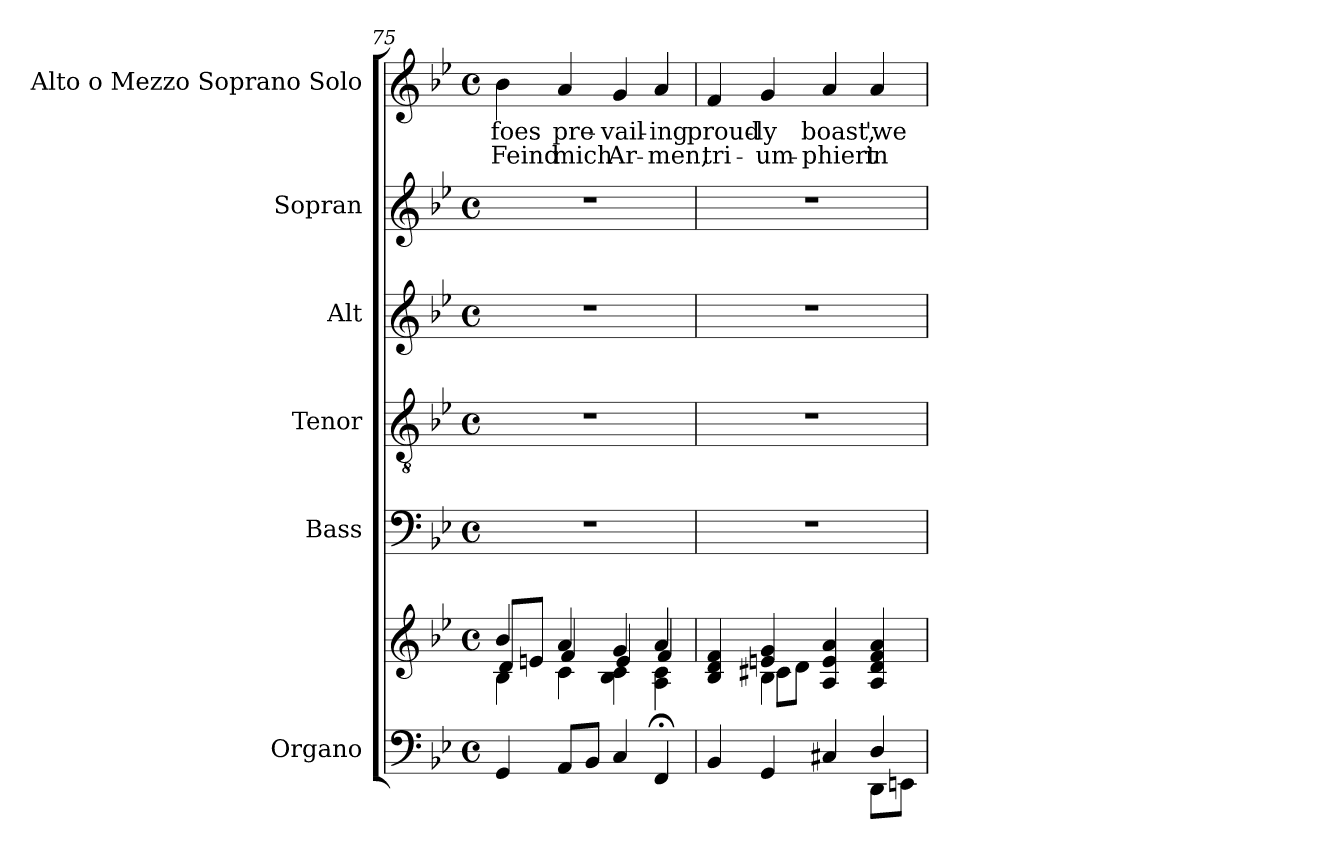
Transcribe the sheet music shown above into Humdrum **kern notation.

**kern	**kern	**kern	**kern	**kern	**kern	**kern	**text	**text
*part6	*part6	*part5	*part4	*part3	*part2	*part1	*part1	*part1
*staff7	*staff6	*staff5	*staff4	*staff3	*staff2	*staff1	*staff1	*staff1
*I"Organo	*	*I"Bass	*I"Tenor	*I"Alt	*I"Sopran	*I"Alto o Mezzo Soprano Solo	*	*
*	*	*I'B	*I'T	*I'A	*I'S	*I'S o l o	*	*
*clefF4	*clefG2	*clefF4	*clefGv2	*clefG2	*clefG2	*clefG2	*	*
*k[b-e-]	*k[b-e-]	*k[b-e-]	*k[b-e-]	*k[b-e-]	*k[b-e-]	*k[b-e-]	*	*
*M4/4	*M4/4	*M4/4	*M4/4	*M4/4	*M4/4	*M4/4	*	*
*met(c)	*met(c)	*met(c)	*met(c)	*met(c)	*met(c)	*met(c)	*	*
=75	=75	=75	=75	=75	=75	=75	=75	=75
*	*^	*	*	*	*	*	*	*
*	*	*^	*	*	*	*	*	*	*
4GG/	4b-/	4B-\	8d/L	1r	1r	1r	1r	4b-\	foes	Feind
.	.	.	8en/J	.	.	.	.	.	.	.
8AA/L	4a/	4c\	4f/	.	.	.	.	4a/	pre-	mich
8BB-/J	.	.	.	.	.	.	.	.	.	.
4C/	4g/	4B-\ 4c\	4e/	.	.	.	.	4g/	-vail-	Ar-
4FF;</	4a/	4A\ 4c\	4f/	.	.	.	.	4a/	-ing	-men,
=76	=76	=76	=76	=76	=76	=76	=76	=76	=76	=76
*^	*	*	*	*	*	*	*	*	*	*
4BB-/	2.ryy	4B-/ 4d/ 4f/	4rffyy	4ryy	1r	1r	1r	1r	4f/	proud-	tri-
4GG/	.	4en/ 4g/	4B-\	8c#X\L	.	.	.	.	4g/	-ly	-um-
.	.	.	.	8d\J	.	.	.	.	.	.	.
4C#X/	.	4A/ 4e/ 4a/	2ryy	2ryy	.	.	.	.	4a/	boast,	-phiert
4D/	8DD\L	4A/ 4d/ 4f/ 4a/	.	.	.	.	.	.	4a/	'we	in
.	8EEn\J	.	.	.	.	.	.	.	.	.	.
*v	*v	*	*	*	*	*	*	*	*	*	*
*	*v	*v	*v	*	*	*	*	*	*	*
=	=	=	=	=	=	=	=	=
*-	*-	*-	*-	*-	*-	*-	*-	*-
